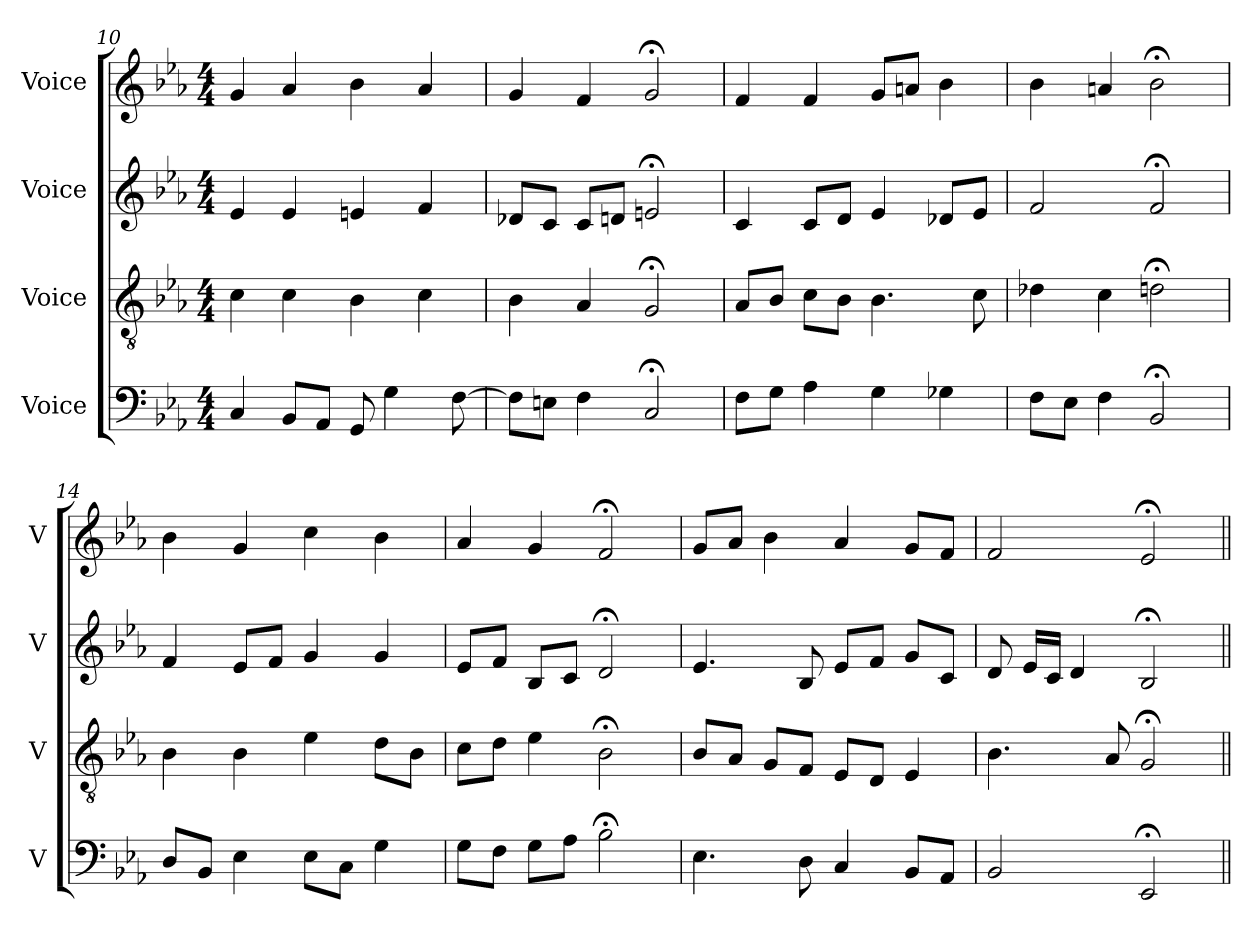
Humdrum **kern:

**kern	**kern	**kern	**kern
*part4	*part3	*part2	*part1
*staff4	*staff3	*staff2	*staff1
*I"Voice	*I"Voice	*I"Voice	*I"Voice
*I'V	*I'V	*I'V	*I'V
*clefF4	*clefGv2	*clefG2	*clefG2
*k[b-e-a-]	*k[b-e-a-]	*k[b-e-a-]	*k[b-e-a-]
*M4/4	*M4/4	*M4/4	*M4/4
=10	=10	=10	=10
4C	4c	4e-	4g
8BB-L	4c	4e-	4a-
8AA-J	.	.	.
8GG	4B-	4en	4b-
4G	.	.	.
.	4c	4f	4a-
[8F	.	.	.
=11	=11	=11	=11
8FL]	4B-	8d-XL	4g
8EnJ	.	8cJ	.
4F	4A-	8cL	4f
.	.	8dnJ	.
2C;<	2G;<	2en;<	2g;<
=12	=12	=12	=12
8FL	8A-L	4c	4f
8GJ	8B-J	.	.
4A-	8cL	8cL	4f
.	8B-J	8dJ	.
4G	4.B-	4e-	8gL
.	.	.	8anJ
4G-X	.	8d-XL	4b-
.	8c	8e-J	.
=13	=13	=13	=13
8FL	4d-X	2f	4b-
8E-J	.	.	.
4F	4c	.	4an
2BB-;<	2dn;<	2f;<	2b-;<
=14	=14	=14	=14
8DL	4B-	4f	4b-
8BB-J	.	.	.
4E-	4B-	8e-L	4g
.	.	8fJ	.
8E-L	4e-	4g	4cc
8CJ	.	.	.
4G	8dL	4g	4b-
.	8B-J	.	.
=15	=15	=15	=15
8GL	8cL	8e-L	4a-
8FJ	8dJ	8fJ	.
8GL	4e-	8B-L	4g
8A-J	.	8cJ	.
2B-;<	2B-;<	2d;<	2f;<
=16	=16	=16	=16
4.E-	8B-L	4.e-	8gL
.	8A-J	.	8a-J
.	8GL	.	4b-
8D	8FJ	8B-	.
4C	8E-L	8e-L	4a-
.	8DJ	8fJ	.
8BB-L	4E-	8gL	8gL
8AA-J	.	8cJ	8fJ
=17	=17	=17	=17
2BB-	4.B-	8d	2f
.	.	16e-LL	.
.	.	16cJJ	.
.	.	4d	.
.	8A-	.	.
2EE-;<	2G;<	2B-;<	2e-;<
=||	=||	=||	=||
*-	*-	*-	*-
